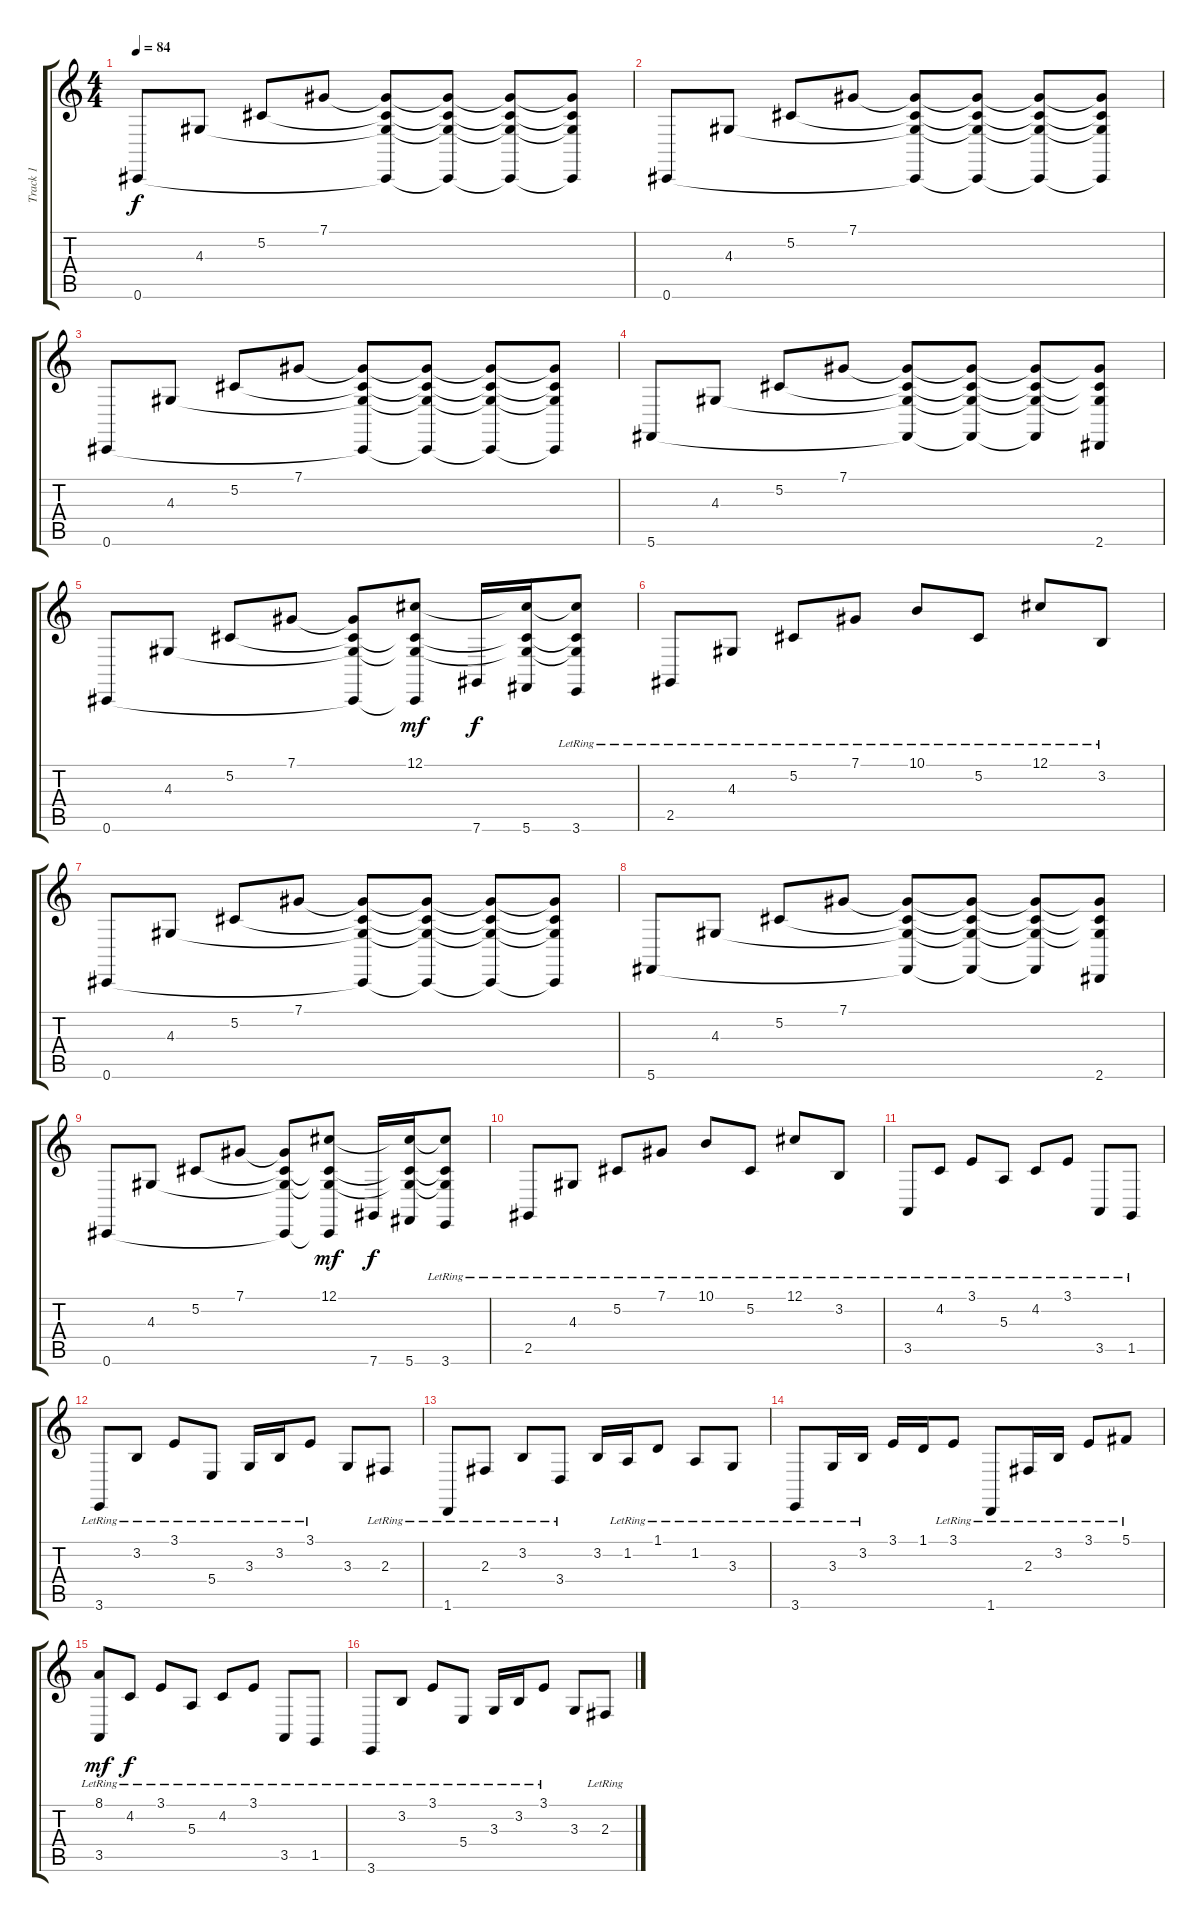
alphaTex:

\track ("Track 1" "Track 1") {instrument brightacousticpiano}
\staff {score tabs}
\tuning (Db4 Ab3 E3 B2 Gb2 Db2) {hide}
\ts (4 4)
\tempo 84
\clef g2
\ks c
0.6.8{dy f instrument brightacousticpiano} 4.3.8 5.2.8 7.1.8 (7.1{t} 5.2{t} 4.3{t} 0.6{t}).8 (7.1{t} 5.2{t} 4.3{t} 0.6{t}).8 (7.1{t} 5.2{t} 4.3{t} 0.6{t}).8 (7.1{t} 5.2{t} 4.3{t} 0.6{t}).8 |
0.6.8 4.3.8 5.2.8 7.1.8 (7.1{t} 5.2{t} 4.3{t} 0.6{t}).8 (7.1{t} 5.2{t} 4.3{t} 0.6{t}).8 (7.1{t} 5.2{t} 4.3{t} 0.6{t}).8 (7.1{t} 5.2{t} 4.3{t} 0.6{t}).8 |
0.6.8 4.3.8 5.2.8 7.1.8 (7.1{t} 5.2{t} 4.3{t} 0.6{t}).8 (7.1{t} 5.2{t} 4.3{t} 0.6{t}).8 (7.1{t} 5.2{t} 4.3{t} 0.6{t}).8 (7.1{t} 5.2{t} 4.3{t} 0.6{t}).8 |
5.6.8 4.3.8 5.2.8 7.1.8 (7.1{t} 5.2{t} 4.3{t} 5.6{t}).8 (7.1{t} 5.2{t} 4.3{t} 5.6{t}).8 (7.1{t} 5.2{t} 4.3{t} 5.6{t}).8 (7.1{t} 5.2{t} 4.3{t} 2.6).8 |
0.6.8 4.3.8 5.2.8 7.1.8 (7.1{t} 5.2{t} 4.3{t} 0.6{t}).8 (12.1 5.2{t} 4.3{t} 0.6{t}).8{dy mf} 7.6.16{dy f} (12.1{t} 5.2{t} 4.3{t} 5.6).16 (12.1{t} 5.2{t} 4.3{t} 3.6{lr}).8 |
2.5{lr}.8 4.3{lr}.8 5.2{lr}.8 7.1{lr}.8 10.1{lr}.8 5.2{lr}.8 12.1{lr}.8 3.2{lr}.8 |
0.6.8 4.3.8 5.2.8 7.1.8 (7.1{t} 5.2{t} 4.3{t} 0.6{t}).8 (7.1{t} 5.2{t} 4.3{t} 0.6{t}).8 (7.1{t} 5.2{t} 4.3{t} 0.6{t}).8 (7.1{t} 5.2{t} 4.3{t} 0.6{t}).8 |
5.6.8 4.3.8 5.2.8 7.1.8 (7.1{t} 5.2{t} 4.3{t} 5.6{t}).8 (7.1{t} 5.2{t} 4.3{t} 5.6{t}).8 (7.1{t} 5.2{t} 4.3{t} 5.6{t}).8 (7.1{t} 5.2{t} 4.3{t} 2.6).8 |
0.6.8 4.3.8 5.2.8 7.1.8 (7.1{t} 5.2{t} 4.3{t} 0.6{t}).8 (12.1 5.2{t} 4.3{t} 0.6{t}).8{dy mf} 7.6.16{dy f} (12.1{t} 5.2{t} 4.3{t} 5.6).16 (12.1{t} 5.2{t} 4.3{t} 3.6{lr}).8 |
2.5{lr}.8 4.3{lr}.8 5.2{lr}.8 7.1{lr}.8 10.1{lr}.8 5.2{lr}.8 12.1{lr}.8 3.2{lr}.8 |
3.5{lr}.8 4.2{lr}.8 3.1{lr}.8 5.3{lr}.8 4.2{lr}.8 3.1{lr}.8 3.5{lr}.8 1.5{lr}.8 |
3.6{lr}.8 3.2{lr}.8 3.1{lr}.8 5.4{lr}.8 3.3{lr}.16 3.2{lr}.16 3.1{lr}.8 3.3.8 2.3{lr}.8 |
1.6{lr}.8 2.3{lr}.8 3.2{lr}.8 3.4{lr}.8 3.2.16 1.2{lr}.16 1.1{lr}.8 1.2{lr}.8 3.3{lr}.8 |
3.6{lr}.8 3.3{lr}.16 3.2{lr}.16 3.1.16 1.1.16 3.1{lr}.8 1.6{lr}.8 2.3{lr}.16 3.2{lr}.16 3.1{lr}.8 5.1{lr}.8 |
(8.1{lr} 3.5{lr}).8{dy mf} 4.2{lr}.8{dy f} 3.1{lr}.8 5.3{lr}.8 4.2{lr}.8 3.1{lr}.8 3.5{lr}.8 1.5{lr}.8 |
3.6{lr}.8 3.2{lr}.8 3.1{lr}.8 5.4{lr}.8 3.3{lr}.16 3.2{lr}.16 3.1{lr}.8 3.3.8 2.3{lr}.8
